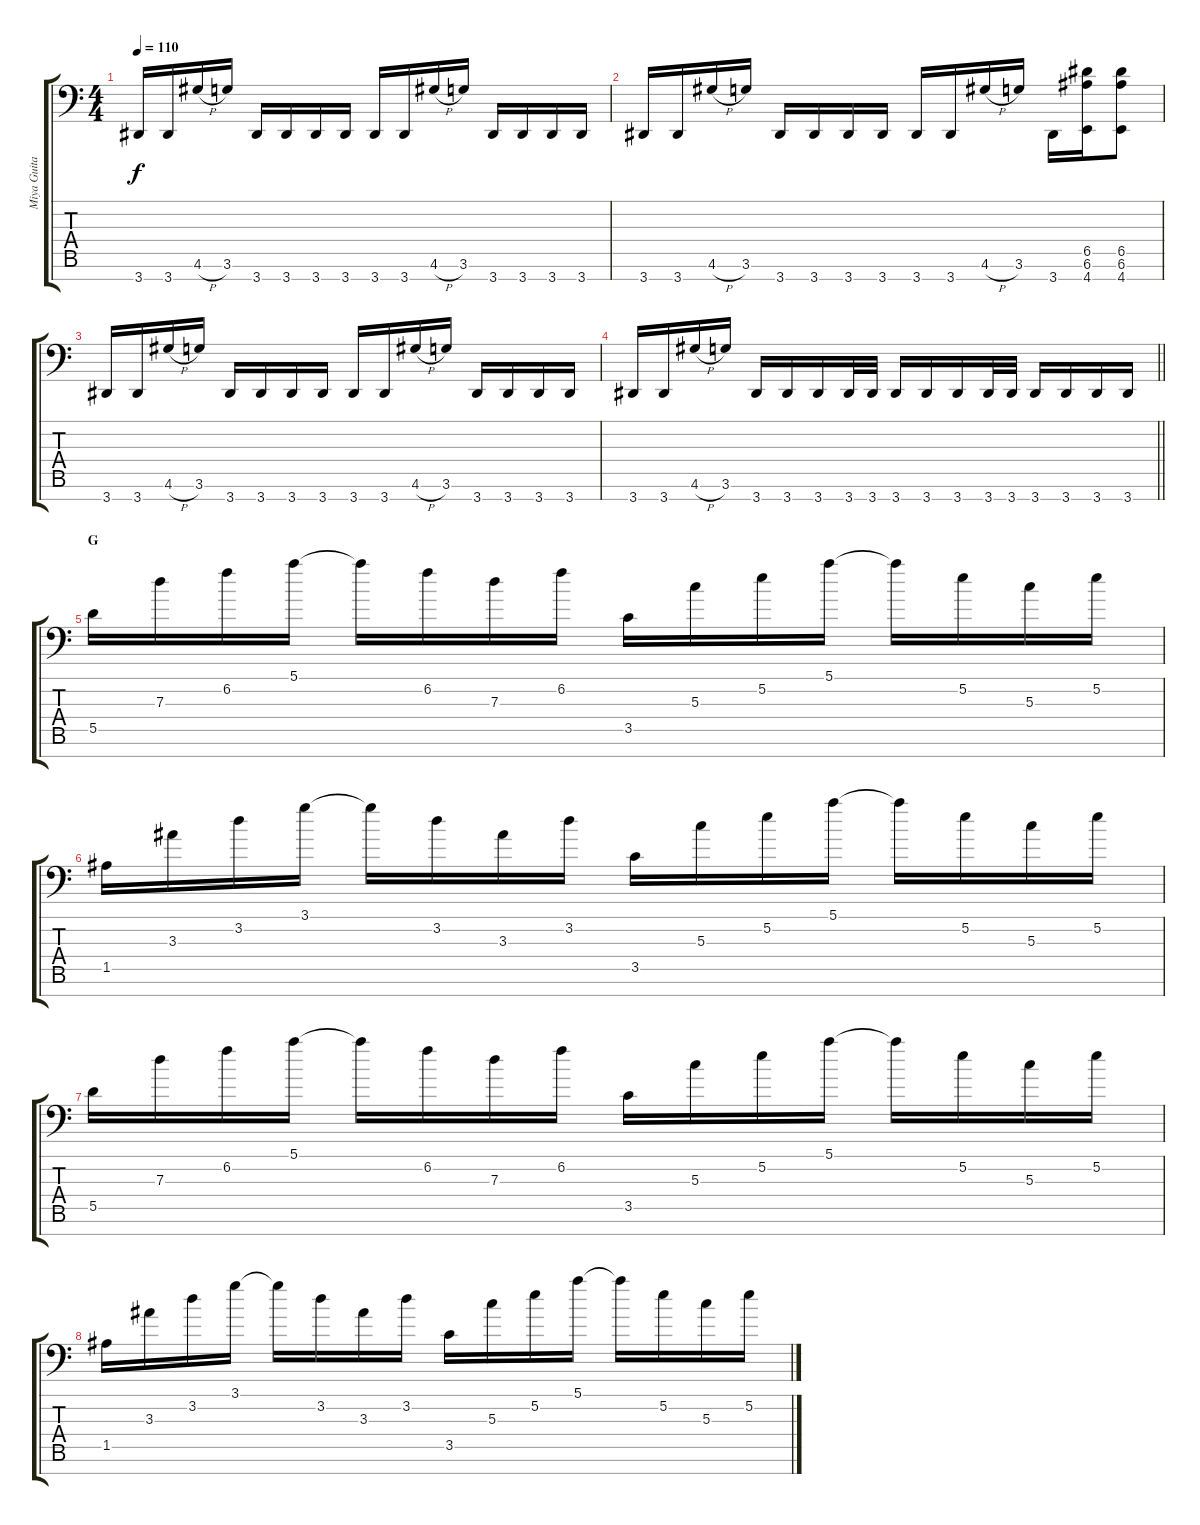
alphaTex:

\track ("Miya Guitar II" "Miya Guita") {instrument distortionguitar}
\staff {score tabs}
\tuning (E4 B3 G3 D3 A2 E2 C-1) {hide}
\ts (4 4)
\tempo 110
\clef f4
\ks c
3.7.16{dy f} 3.7.16 4.6{h}.16 3.6.16 3.7.16 3.7.16 3.7.16 3.7.16 3.7.16 3.7.16 4.6{h}.16 3.6.16 3.7.16 3.7.16 3.7.16 3.7.16 |
3.7.16 3.7.16 4.6{h}.16 3.6.16 3.7.16 3.7.16 3.7.16 3.7.16 3.7.16 3.7.16 4.6{h}.16 3.6.16 3.7.16 (6.5 6.6 4.7).16 (6.5 6.6 4.7).8 |
3.7.16 3.7.16 4.6{h}.16 3.6.16 3.7.16 3.7.16 3.7.16 3.7.16 3.7.16 3.7.16 4.6{h}.16 3.6.16 3.7.16 3.7.16 3.7.16 3.7.16 |
\barLineRight lightlight
3.7.16 3.7.16 4.6{h}.16 3.6.16 3.7.16 3.7.16 3.7.16 3.7.32 3.7.32 3.7.16 3.7.16 3.7.16 3.7.32 3.7.32 3.7.16 3.7.16 3.7.16 3.7.16 |
\section ("" "G")
5.5.16 7.3.16 6.2.16 5.1.16 5.1{t}.16 6.2.16 7.3.16 6.2.16 3.5.16 5.3.16 5.2.16 5.1.16 5.1{t}.16 5.2.16 5.3.16 5.2.16 |
1.5.16 3.3.16 3.2.16 3.1.16 3.1{t}.16 3.2.16 3.3.16 3.2.16 3.5.16 5.3.16 5.2.16 5.1.16 5.1{t}.16 5.2.16 5.3.16 5.2.16 |
5.5.16 7.3.16 6.2.16 5.1.16 5.1{t}.16 6.2.16 7.3.16 6.2.16 3.5.16 5.3.16 5.2.16 5.1.16 5.1{t}.16 5.2.16 5.3.16 5.2.16 |
1.5.16 3.3.16 3.2.16 3.1.16 3.1{t}.16 3.2.16 3.3.16 3.2.16 3.5.16 5.3.16 5.2.16 5.1.16 5.1{t}.16 5.2.16 5.3.16 5.2.16
